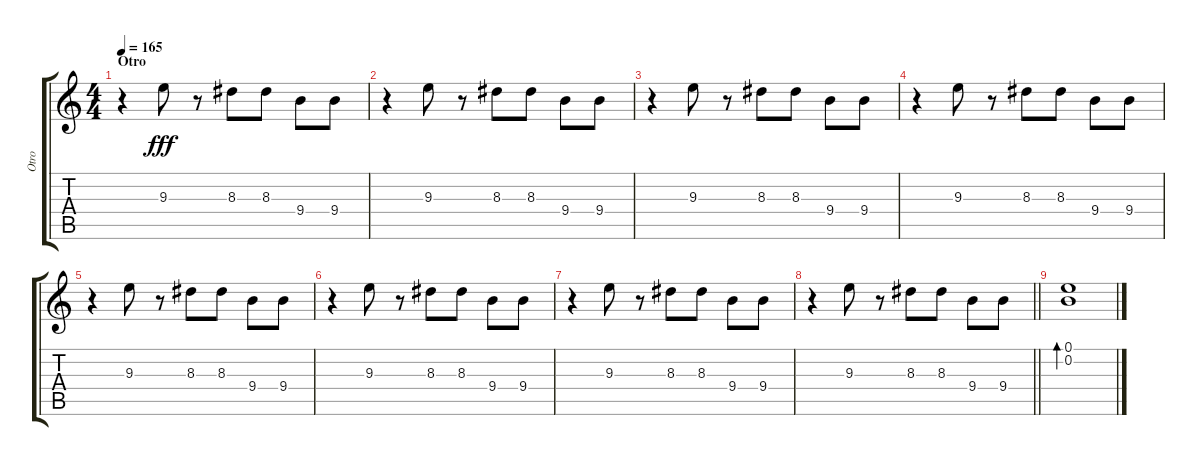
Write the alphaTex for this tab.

\track ("Otro" "Otro") {instrument electricguitarclean}
\staff {score tabs}
\tuning (E4 B3 G3 D3 A2 E2) {hide}
\ts (4 4)
\section ("" "Otro")
\tempo 165
\clef g2
\ks c
r.4{dy fff} 9.3.8 r.8 8.3.8 8.3.8 9.4.8 9.4.8 |
r.4 9.3.8 r.8 8.3.8 8.3.8 9.4.8 9.4.8 |
r.4 9.3.8 r.8 8.3.8 8.3.8 9.4.8 9.4.8 |
r.4 9.3.8 r.8 8.3.8 8.3.8 9.4.8 9.4.8 |
r.4 9.3.8 r.8 8.3.8 8.3.8 9.4.8 9.4.8 |
r.4 9.3.8 r.8 8.3.8 8.3.8 9.4.8 9.4.8 |
r.4 9.3.8 r.8 8.3.8 8.3.8 9.4.8 9.4.8 |
\barLineRight lightlight
r.4 9.3.8 r.8 8.3.8 8.3.8 9.4.8 9.4.8 |
(0.1 0.2).1{bd 60}
